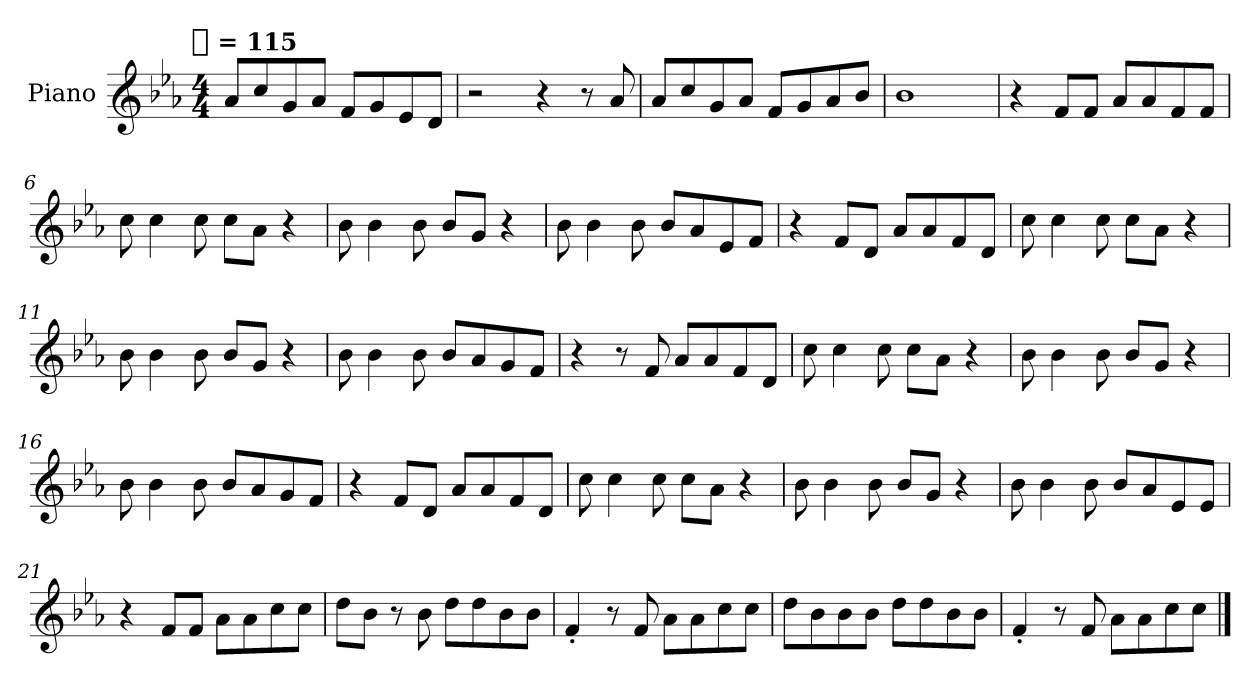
**kern
*part1
*staff1
*I"Piano
*I'Pno.
*clefG2
*k[b-e-a-]
!!LO:TX:omd:t=[quarter] = 115
*M4/4
*MM115
=1
8a-L
8cc
8g
8a-J
8fL
8g
8e-
8dJ
=2
2r
4r
8r
8a-
=3
8a-L
8cc
8g
8a-J
8fL
8g
8a-
8b-J
=4
1b-
=5
4r
8fL
8fJ
8a-L
8a-
8f
8fJ
!!LO:LB:g=z
=6
8cc
4cc
8cc
8ccL
8a-J
4r
=7
8b-
4b-
8b-
8b-L
8gJ
4r
=8
8b-
4b-
8b-
8b-L
8a-
8e-
8fJ
=9
4r
8fL
8dJ
8a-L
8a-
8f
8dJ
=10
8cc
4cc
8cc
8ccL
8a-J
4r
!!LO:LB:g=z
=11
8b-
4b-
8b-
8b-L
8gJ
4r
=12
8b-
4b-
8b-
8b-L
8a-
8g
8fJ
=13
4r
8r
8f
8a-L
8a-
8f
8dJ
=14
8cc
4cc
8cc
8ccL
8a-J
4r
=15
8b-
4b-
8b-
8b-L
8gJ
4r
!!LO:LB:g=z
=16
8b-
4b-
8b-
8b-L
8a-
8g
8fJ
=17
4r
8fL
8dJ
8a-L
8a-
8f
8dJ
=18
8cc
4cc
8cc
8ccL
8a-J
4r
=19
8b-
4b-
8b-
8b-L
8gJ
4r
=20
8b-
4b-
8b-
8b-L
8a-
8e-
8e-J
!!LO:LB:g=z
=21
4r
8fL
8fJ
8a-L
8a-
8cc
8ccJ
=22
8ddL
8b-J
8r
8b-
8ddL
8dd
8b-
8b-J
=23
4f'
8r
8f
8a-L
8a-
8cc
8ccJ
=24
8ddL
8b-
8b-
8b-J
8ddL
8dd
8b-
8b-J
=25
4f'
8r
8f
8a-L
8a-
8cc
8ccJ
==
*-
